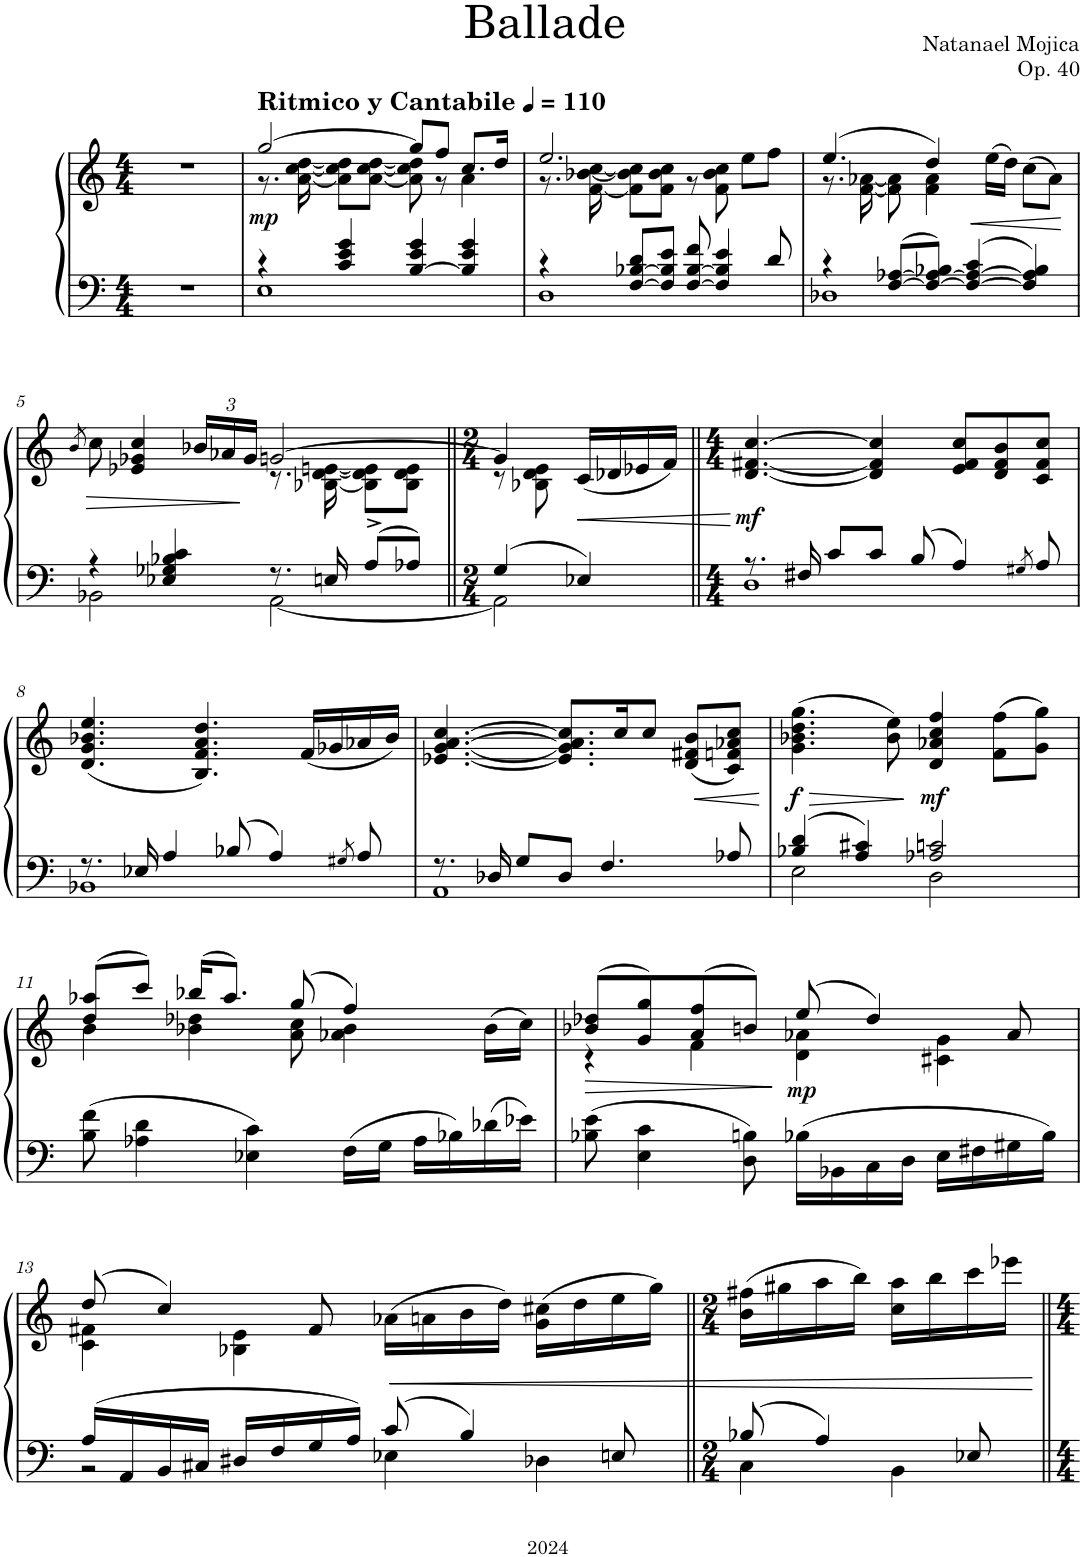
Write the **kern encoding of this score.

**kern	**kern	**dynam
*part1	*part1	*part1
*staff2	*staff1	*staff1/2
*I"Piano	*	*
*I'Pno.	*	*
*clefF4	*clefG2	*
*k[]	*k[]	*
*M4/4	*M4/4	*
=1	=1	=1
1r	1r	.
=2	=2	=2
*	*MM110	*
*^	*^	*
!	!	!LO:TX:a:B:t=Ritmico y Cantabile	!	!
!	!	!	!	!LO:DY:b
4r	1E	[2gg/	8.r	mp
.	.	.	[16a\ [16cc\ [16dd\	.
4c/ 4e/ 4g/	.	.	8a\] 8cc\] 8dd\]L	.
.	.	.	[8a\ [8cc\ [8dd\J	.
[4B/ 4e/ 4g/	.	8gg/L]	8a\] 8cc\] 8dd\]	.
.	.	8ff/J	8r	.
4B/] 4e/ 4g/	.	8.cc/L	4a\	.
.	.	16dd/Jk	.	.
=3	=3	=3	=3	=3
4r	1D	2.ee/	8.r	.
.	.	.	[16f\ [16b-X\ [16cc\	.
[8F/ [8B-X/ 8d/L	.	.	8f\] 8b-\] 8cc\]L	.
8F/] 8B-/] 8e/J	.	.	8f\ 8b-\ 8cc\J	.
[8F/ [8B-/ 8f/	.	.	8r	.
4F/] 4B-/] 4e/	.	.	8f\ 8b-\ 8cc\	.
.	.	8ee\L	4ryy	.
8d/	.	8ff\J	.	.
=4	=4	=4	=4	=4
4r	1D-X	(4.ee/	8.r	.
.	.	.	[16f\ [16a-X\	.
[8F/ [8A-X/L	.	.	8f\] 8a-\]	.
8F/_ 8A-/_ 8B-X/J	.	4dd/)	4f\ 4a-\	.
4F/_ 4A-/_ 4c/	.	.	.	.
!	!	!	!	!LO:HP:b
.	.	(16ee\LL	8ryy	<
.	.	16dd\JJ)	.	.
4F/] 4A-/] 4B-/	.	(8cc\L	4ryy	.
.	.	8a-\J)	.	.
*v	*v	*	*	*
*	*v	*v	*
.	.	[
!!LO:LB:g=z
=5	=5	=5
.	8qb/	.
*^	*^	*
4r	2BB-X\	8cc\	2ryy	.
.	.	4e-X/ 4g-X/ 4cc/	.	.
4E-X/ 4G-X/ 4B-X/ 4c/	.	.	.	.
*	*	*Xbrackettup	*	*
.	.	24b-X/LL	.	.
.	.	24a-X/	.	.
.	.	24g-/JJ	.	.
8.r	[2AA\	[2gn/	8.r	.
16En/	.	.	[16B-X\ [16d\ [16en\	.
8A^/L	.	.	8B-\] 8d\] 8e\]L	.
8A-X/J	.	.	8B-\ 8d\ 8e\J	.
=6||	=6||	=6||	=6||	=6||
*M2/4	*	*M2/4	*	*
4G/	2AA\]	4g/]	8r	.
.	.	.	8B-X\ 8d\ 8e\	.
!	!	!	!	!LO:HP:b
4E-X/	.	(16c/LL	4ryy	<
.	.	16d-X/	.	.
.	.	16e-X/	.	.
.	.	16f/JJ)	.	.
*v	*v	*	*	*
*	*v	*v	*
.	.	[
=7||	=7||	=7||
*M4/4	*M4/4	*
*^	*	*
!	!	!	!LO:DY:b
8.r	1D	[4.d/ [4.f#X/ [4.cc/	mf
16F#X/	.	.	.
8c/L	.	.	.
8c/J	.	4d/] 4f#/] 4cc/]	.
8B/	.	.	.
4A/	.	8e/ 8f#/ 8cc/L	.
.	.	8d/ 8f#/ 8b/	.
8qG#X/	.	.	.
8A/	.	8c/ 8f#/ 8cc/J	.
!!LO:LB:g=z
=8	=8	=8	=8
8.r	1BB-X	(4.d/ 4.g/ 4.b-X/ 4.ee/	.
16E-X/	.	.	.
4A/	.	.	.
.	.	4.B/ 4.f/ 4.a/ 4.dd/)	.
8B-X/	.	.	.
4A/	.	.	.
.	.	(16f/LL	.
.	.	16g-X/	.
8qG#X/	.	.	.
8A/	.	16a-X/	.
.	.	16b-/JJ)	.
=9	=9	=9	=9
8.r	1AA	[4.e-X/ [4.g/ [4.a/ [4.cc/	.
16D-X/	.	.	.
8G/L	.	.	.
8D-/J	.	8.e-/] 8.g/] 8.a/] 8.cc/]L	.
4.F/	.	.	.
.	.	16cc/K	.
.	.	8cc/J	.
!	!	!	!LO:HP:b
.	.	(8d/ 8f#X/ 8b/L	<
8A-X/	.	8c/ 8fn/ 8a-X/ 8cc/J)	.
*v	*v	*	*
.	.	[
=10	=10	=10
*^	*	*
!	!	!	!LO:HP:b
!	!	!	!LO:DY:n=1:b
4B-X/ 4d/	2E\	(4.g\ 4.b-X\ 4.dd\ 4.gg\	> f
4A/ 4c#X/	.	.	.
.	.	8b-\ 8ee\)	.
!	!	!	!LO:DY:n=2:b
2A-X/ 2cn/	2D\	4d/ 4a-X/ 4cc/ 4ff/	] mf
.	.	(8f\ 8ff\L	.
.	.	8g\ 8gg\J)	.
*v	*v	*	*
!!LO:LB:g=z
=11	=11	=11
*	*^	*
8B\ 8f\	(8dd/ 8aa-X/L	4b\	.
4A-X\ 4d\	8ccc/J)	.	.
.	(16bb-X/KL	4b-X\ 4dd-X\	.
.	8.aa-/J)	.	.
4E-X\ 4c\	.	.	.
.	(8gg/	8a\ 8cc\	.
16F\LL	4ff/)	4a-X\ 4b-\	.
16G\JJ	.	.	.
16A-\LL	.	.	.
16B-X\	.	.	.
16d-X\	(16b-\LL	8ryy	.
16e-X\JJ	16cc\JJ)	.	.
=12	=12	=12	=12
!	!	!	!LO:HP:b
8B-X\ 8e\	(8b-X/ 8dd-X/L	4r	>
4E\ 4c\	8g/ 8gg/)	.	.
.	(8a/ 8ff/	4f\	.
8D\ 8Bn\	8bn/J)	.	.
!	!	!	!LO:DY:n=1:b
16B-X\LL	(8ee/	4d\ 4a-X\	] mp
16BB-X\	.	.	.
16C\	4dd-/)	.	.
16D\JJ	.	.	.
16E\LL	.	4c#X\ 4g\	.
16F#X\	.	.	.
16G#X\	8a-/	.	.
16B-\JJ	.	.	.
!!LO:LB:g=z	!!
=13	=13	=13	=13
*^	*	*	*
16A/LL	2r	(8dd/	4c\ 4f#X\	.
16AA/	.	.	.	.
16BB/	.	4cc/)	.	.
16C#X/JJ	.	.	.	.
16D#X/LL	.	.	4B-X\ 4e\	.
16F/	.	.	.	.
16G/	.	8f#/	.	.
16A/JJ	.	.	.	.
!	!	!	!	!LO:HP:b
8c/	4E-X\	(16a-X\LL	4ryy	<
.	.	16an\	.	.
4B/	.	16b\	.	.
.	.	16dd\JJ)	.	.
.	4D-X\	(16g\ 16cc#X\LL	4ryy	.
.	.	16dd\	.	.
8En/	.	16ee\	.	.
.	.	16gg\JJ)	.	.
*	*	*v	*v	*
=14||	=14||	=14||	=14||
*M2/4	*	*M2/4	*
8B-X/	4C\	(16b\ 16ff#X\LL	.
.	.	16gg#X\	.
4A/	.	16aa\	.
.	.	16bb\JJ)	.
.	4BB\	16cc\ 16aa\LL	.
.	.	16bb\	.
8E-X/	.	16ccc\	.
.	.	16eee-X\JJ	.
*v	*v	*	*
.	.	[
=||	=||	=||
*-	*-	*-
